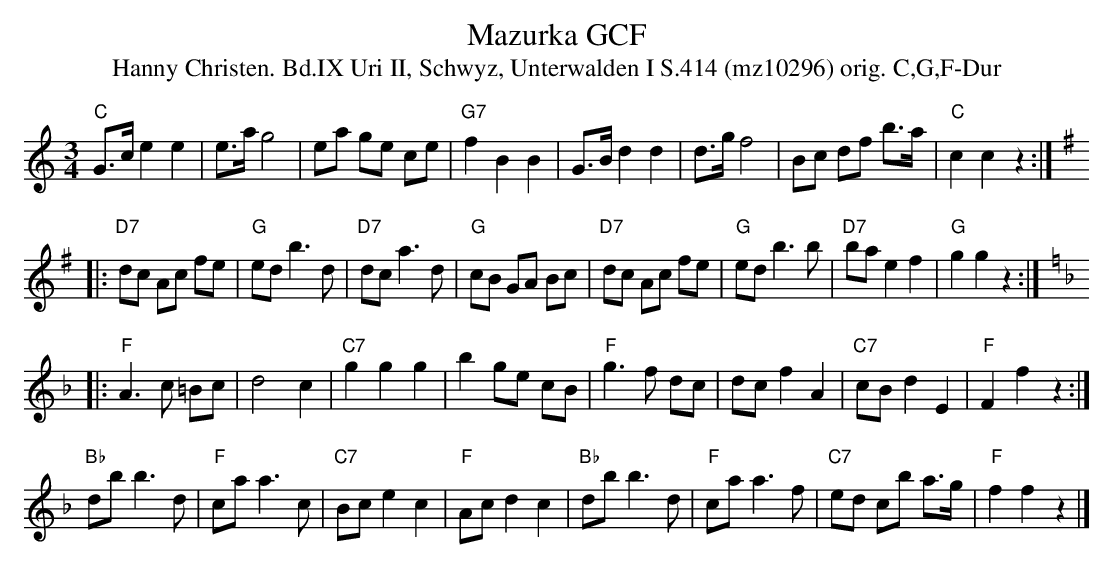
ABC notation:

X:1
T: Mazurka GCF
T:Hanny Christen. Bd.IX Uri II, Schwyz, Unterwalden I S.414 (mz10296) orig. C,G,F-Dur
M:3/4
L:1/8
K:C
"C"G>c e2e2 | e>a g4 | ea ge ce | "G7"f2B2B2 | G>B d2d2 | d>g f4 | Bc df b>a | "C"c2c2z2 :|
K:G
|:"D7"dc Ac fe | "G"ed b3d | "D7"dc a3d | "G"cB GA Bc | "D7"dc Ac fe | "G"ed b3b | "D7"ba e2f2 | "G"g2g2z2 :|
K:F
|: "F"A3c =Bc | d4c2 | "C7"g2g2g2 | b2 ge cB | "F"g3f dc | dc f2 A2 | "C7"cB d2E2 | "F"F2f2 z2 :|
"Bb"db b3d | "F"ca a3c | "C7"Bc e2c2 | "F"Ac d2c2 | "Bb"db b3d | "F"ca a3f | "C7"ed cb a>g | "F"f2f2z2 |]
